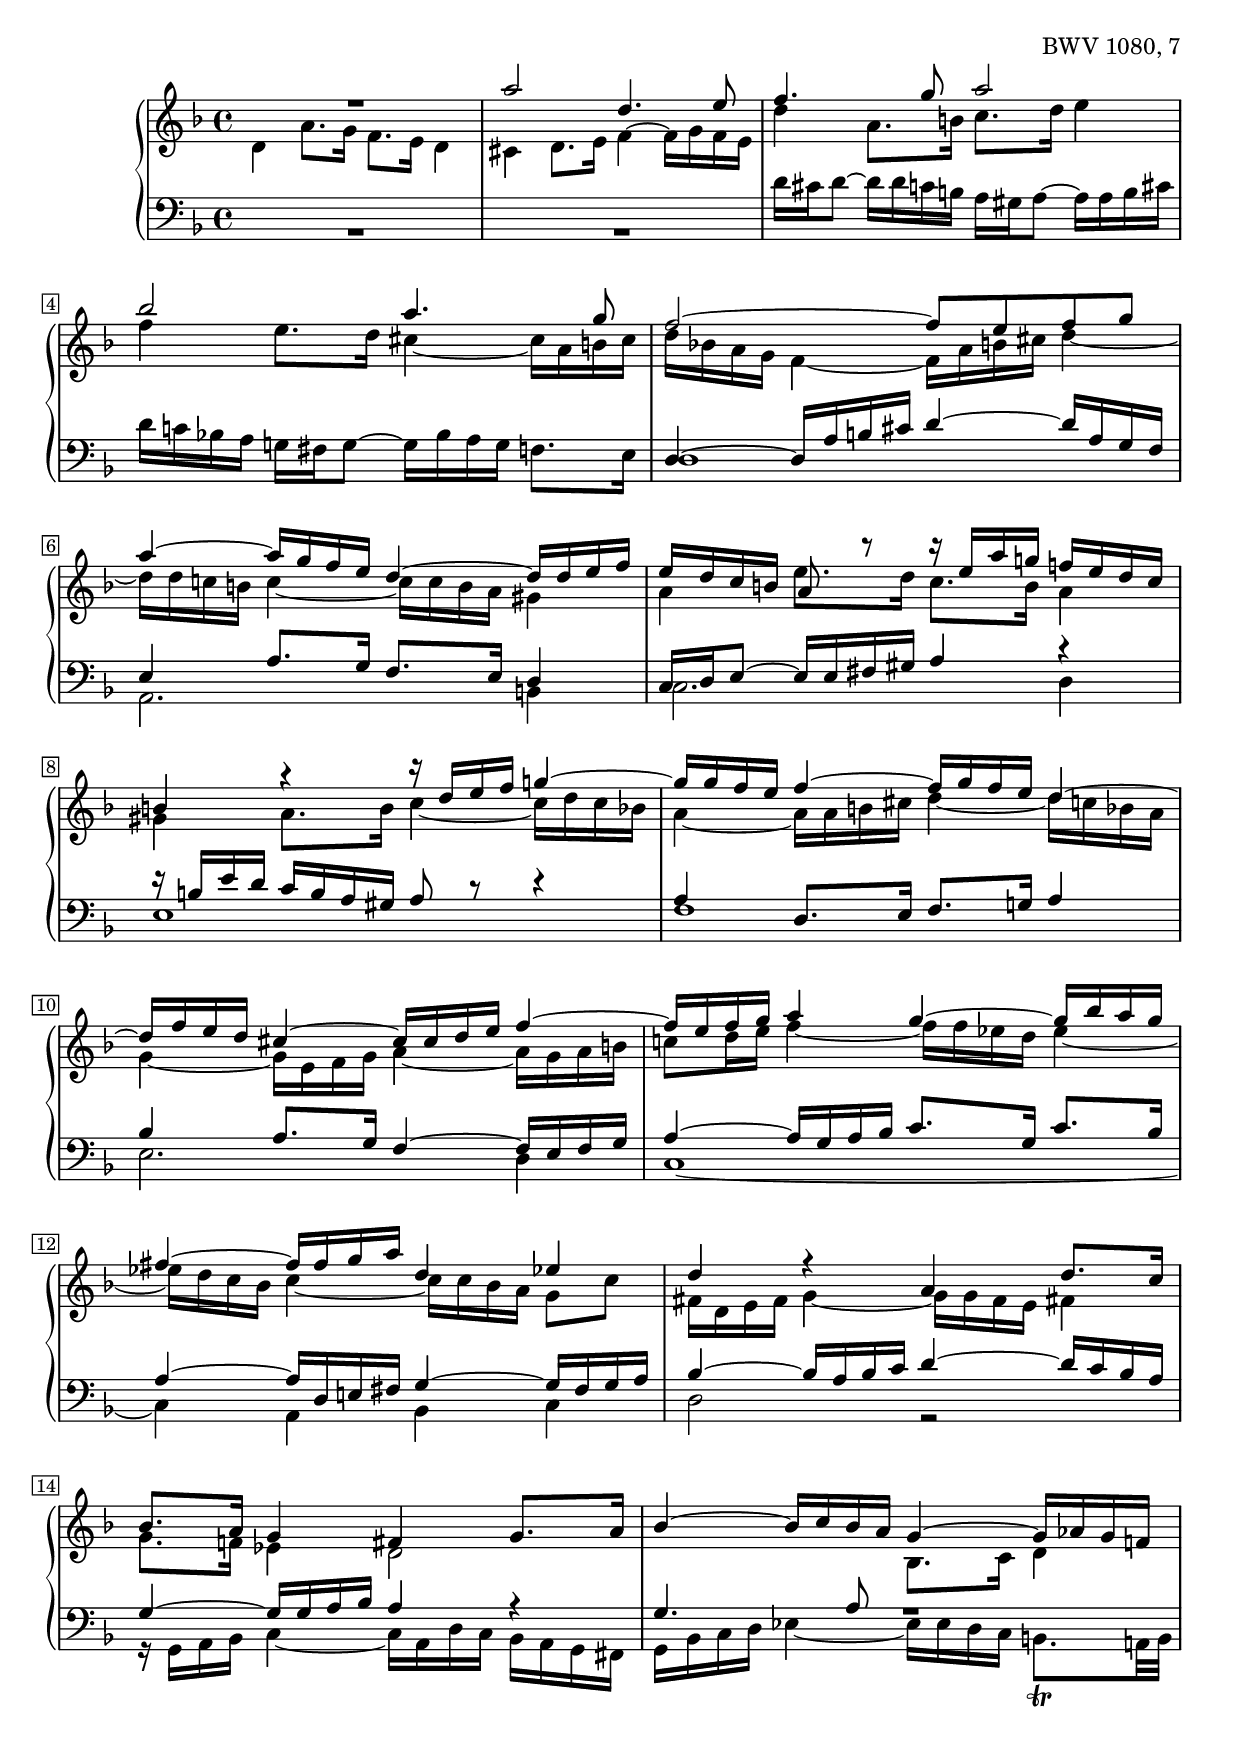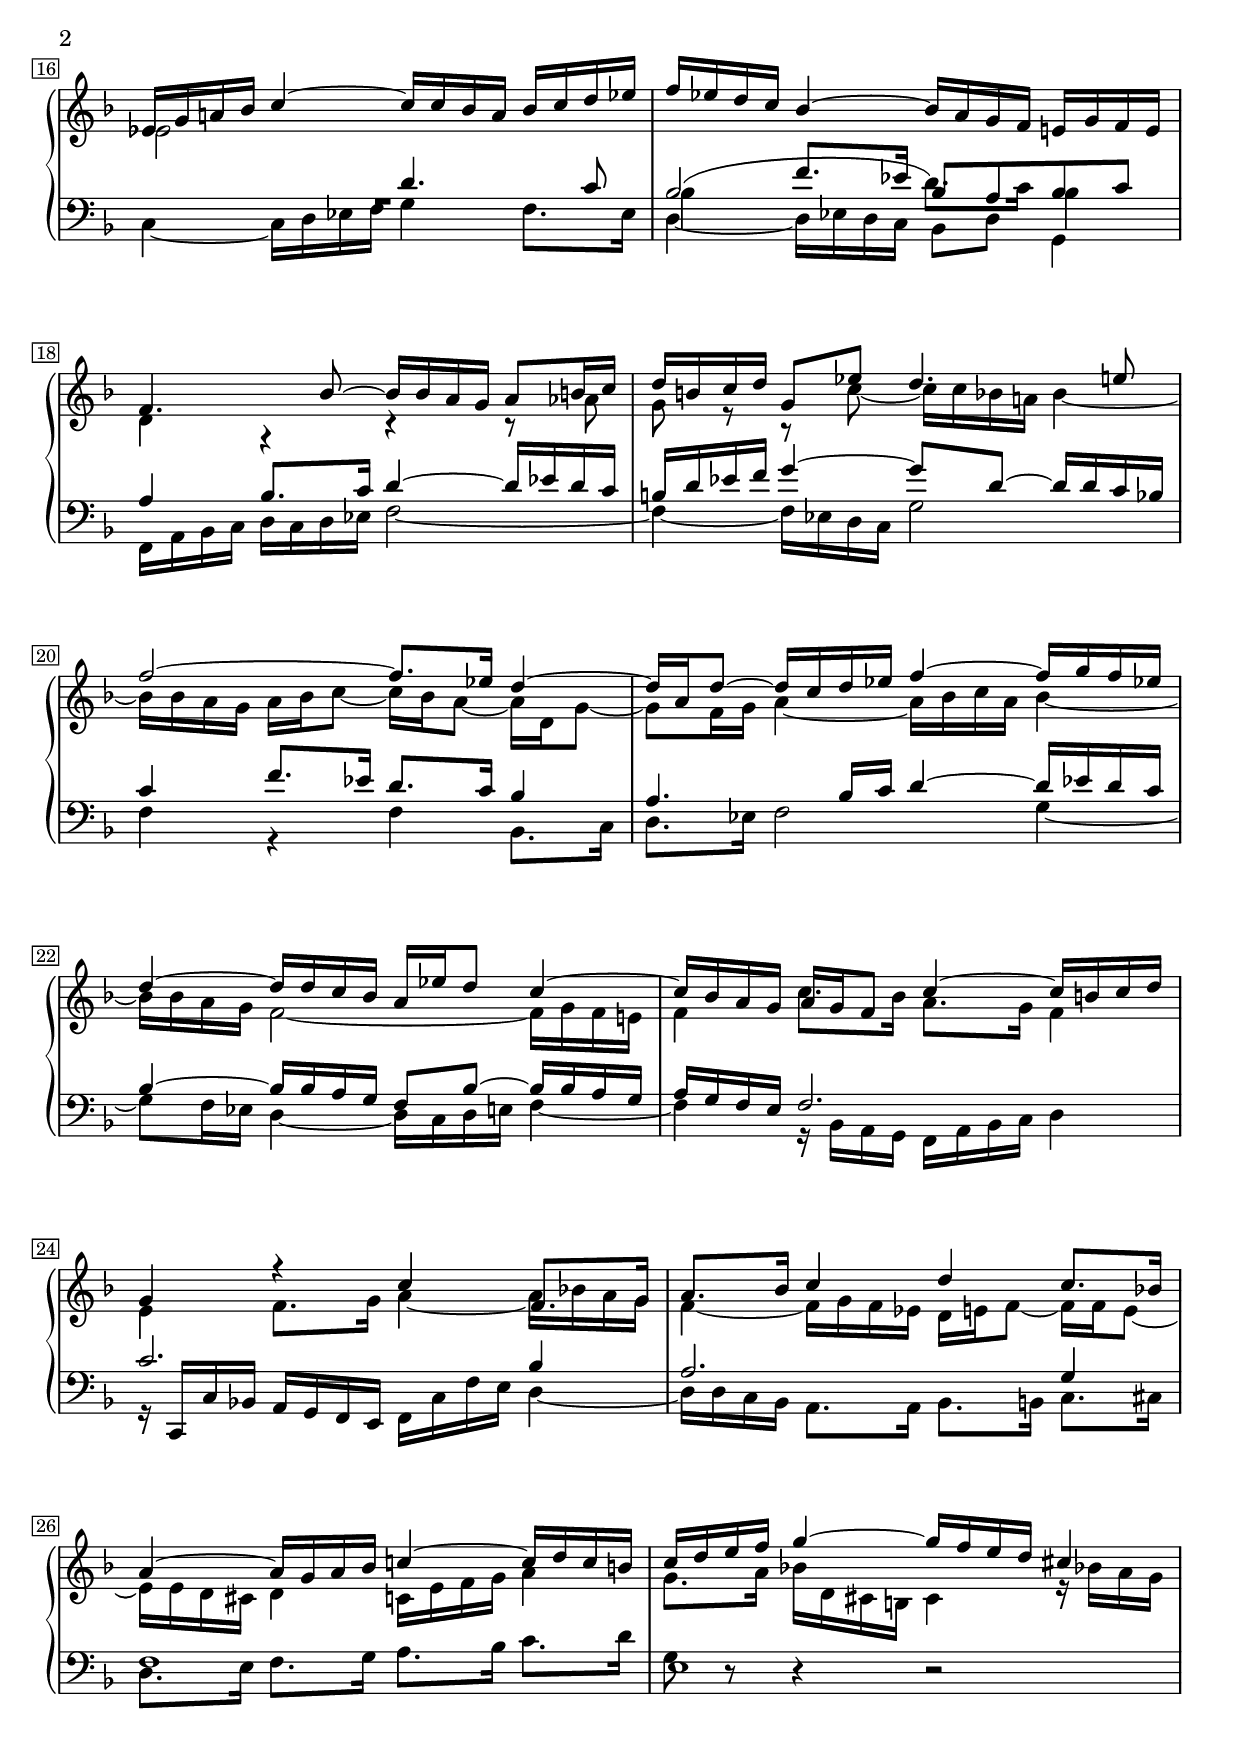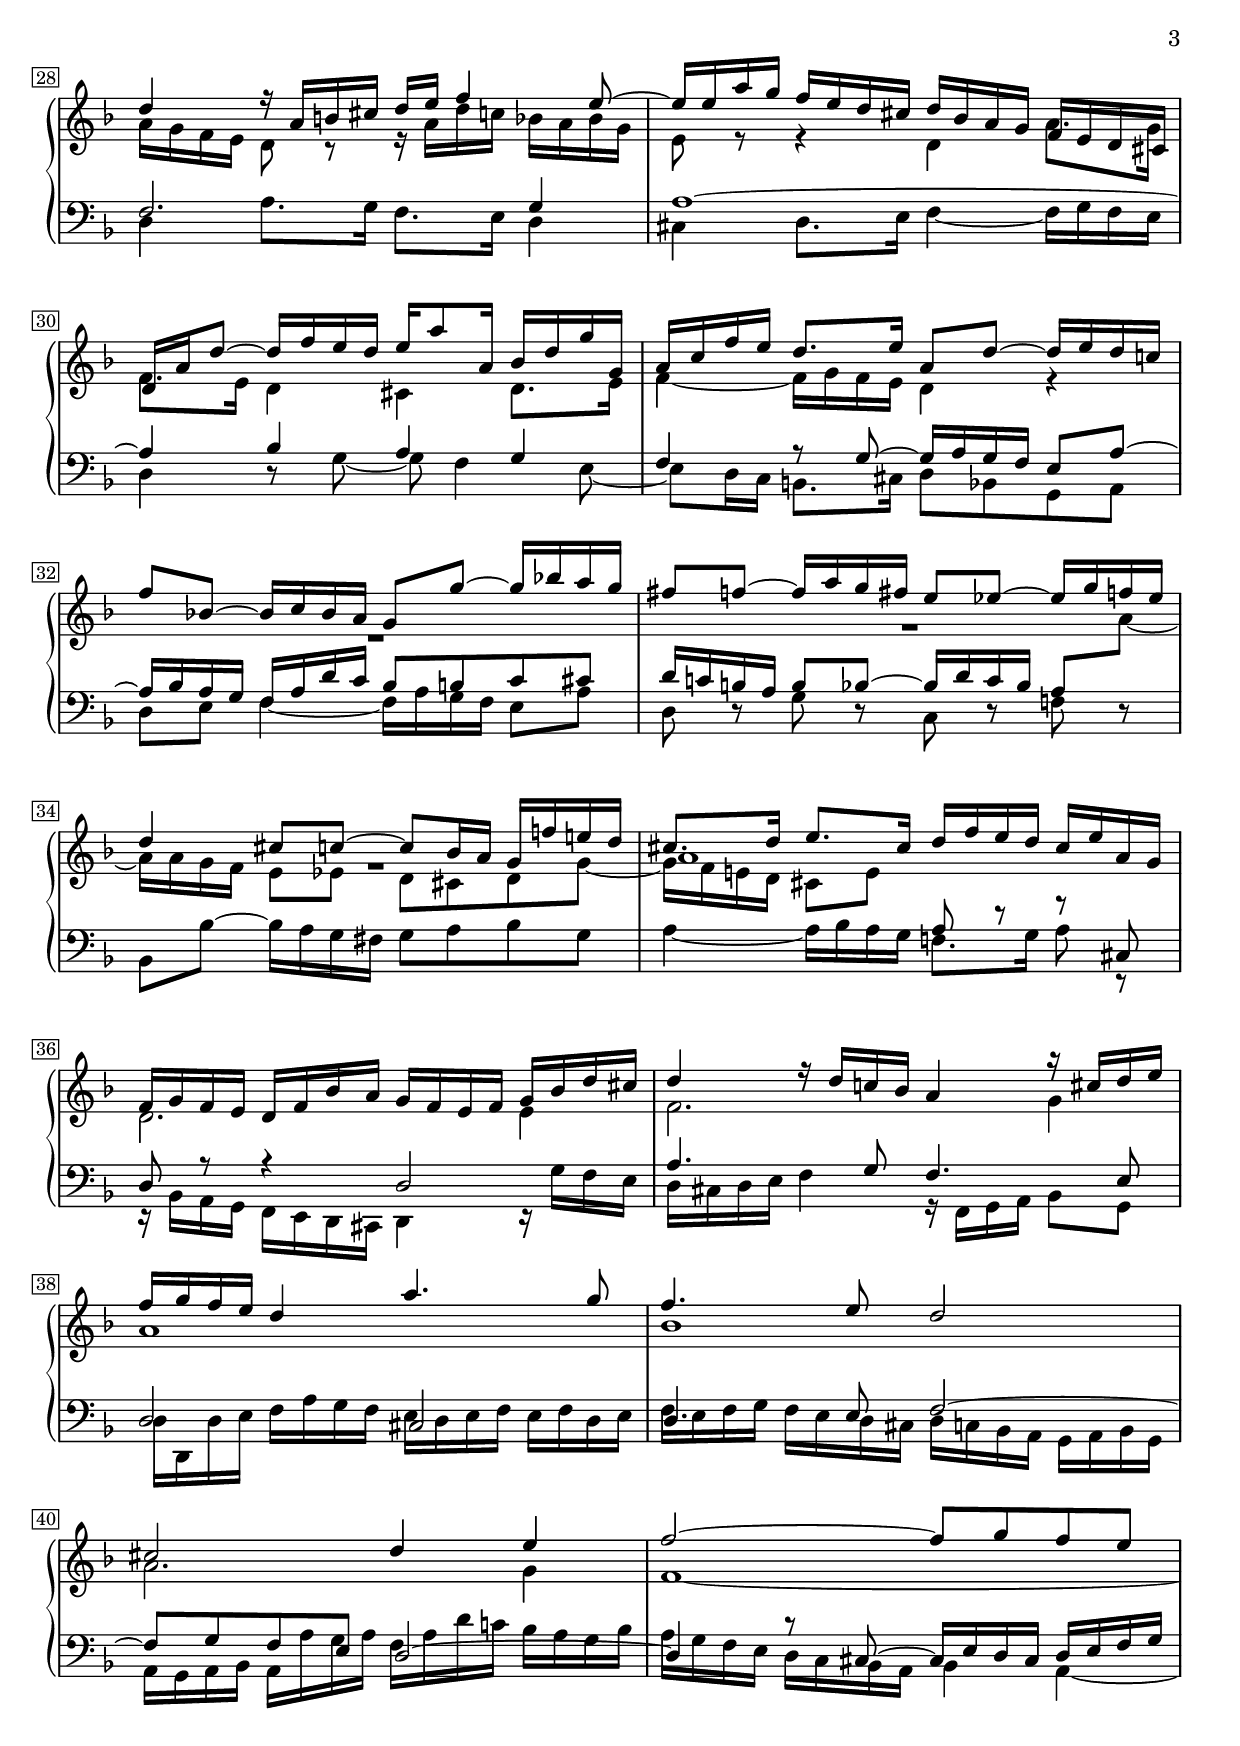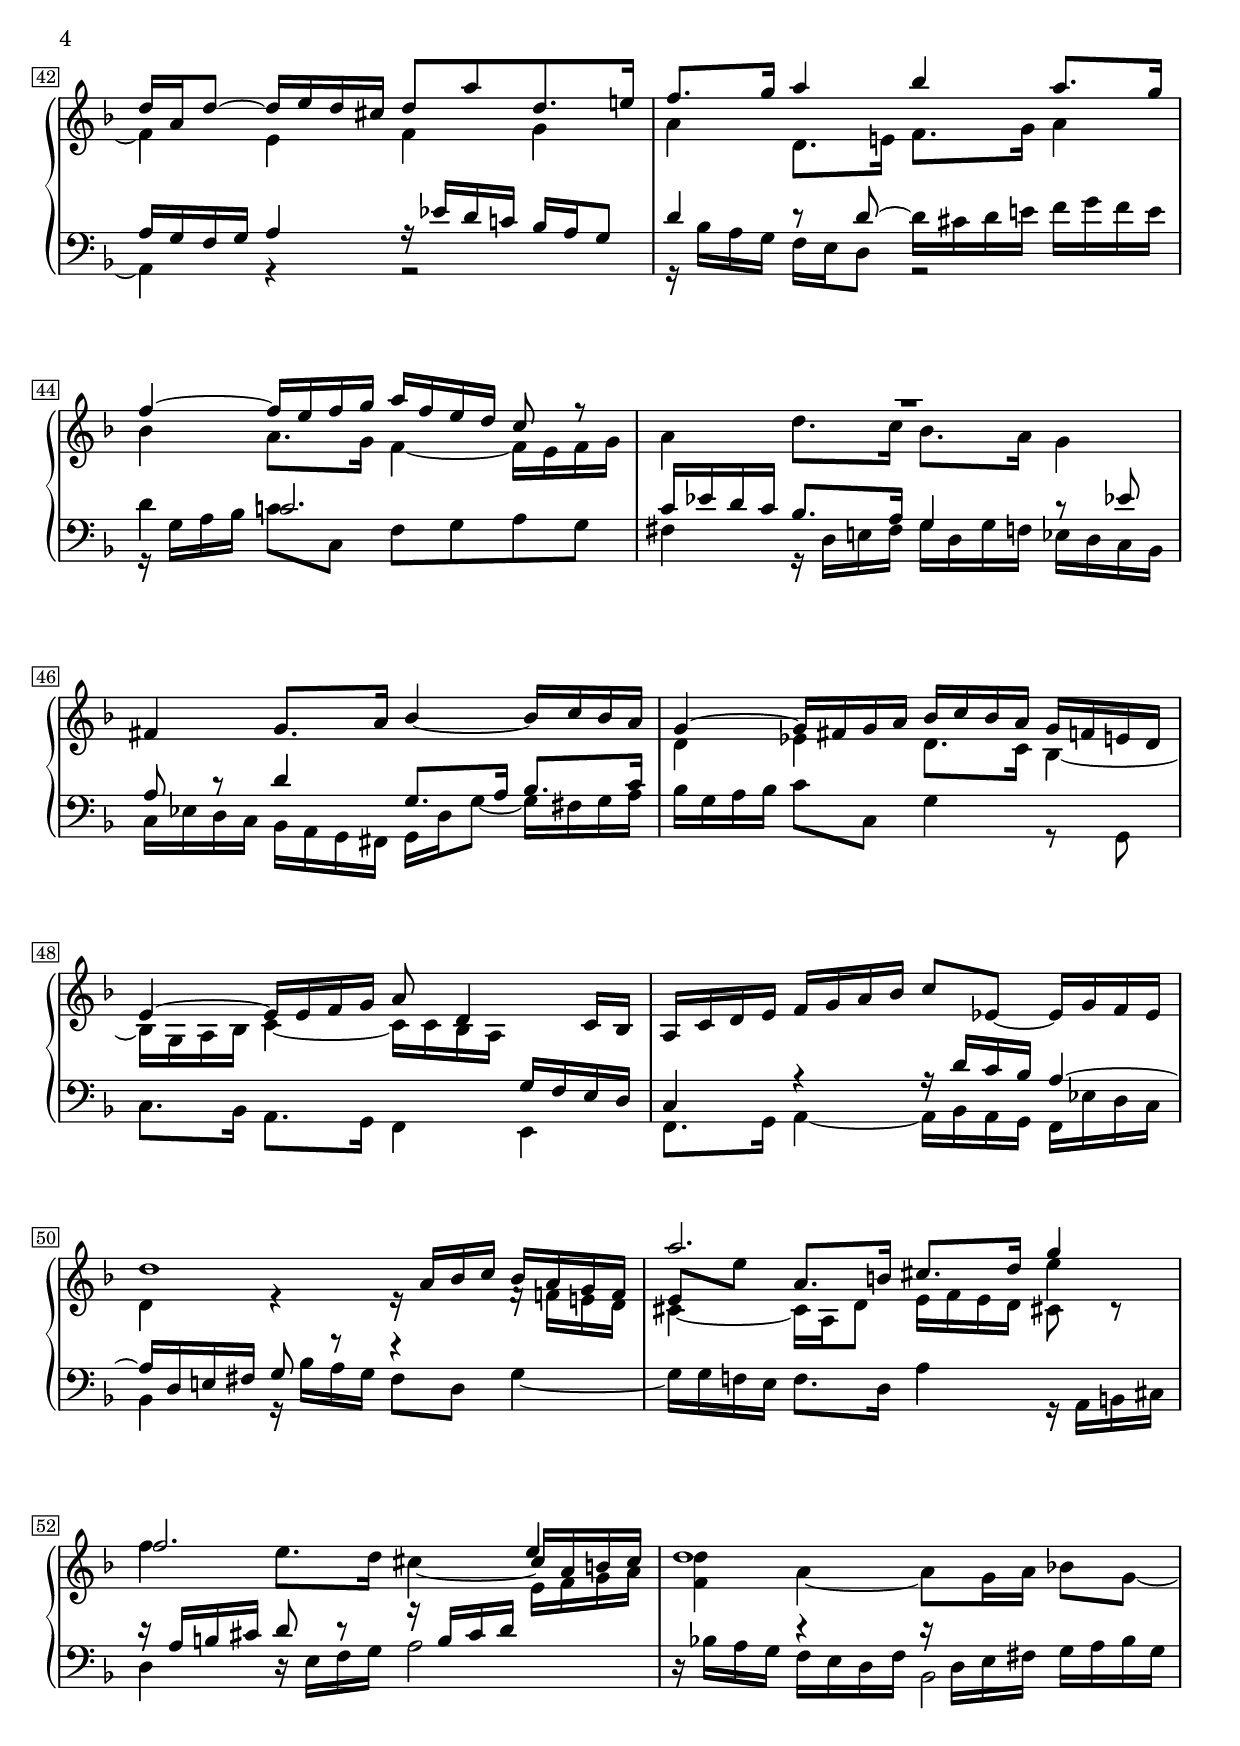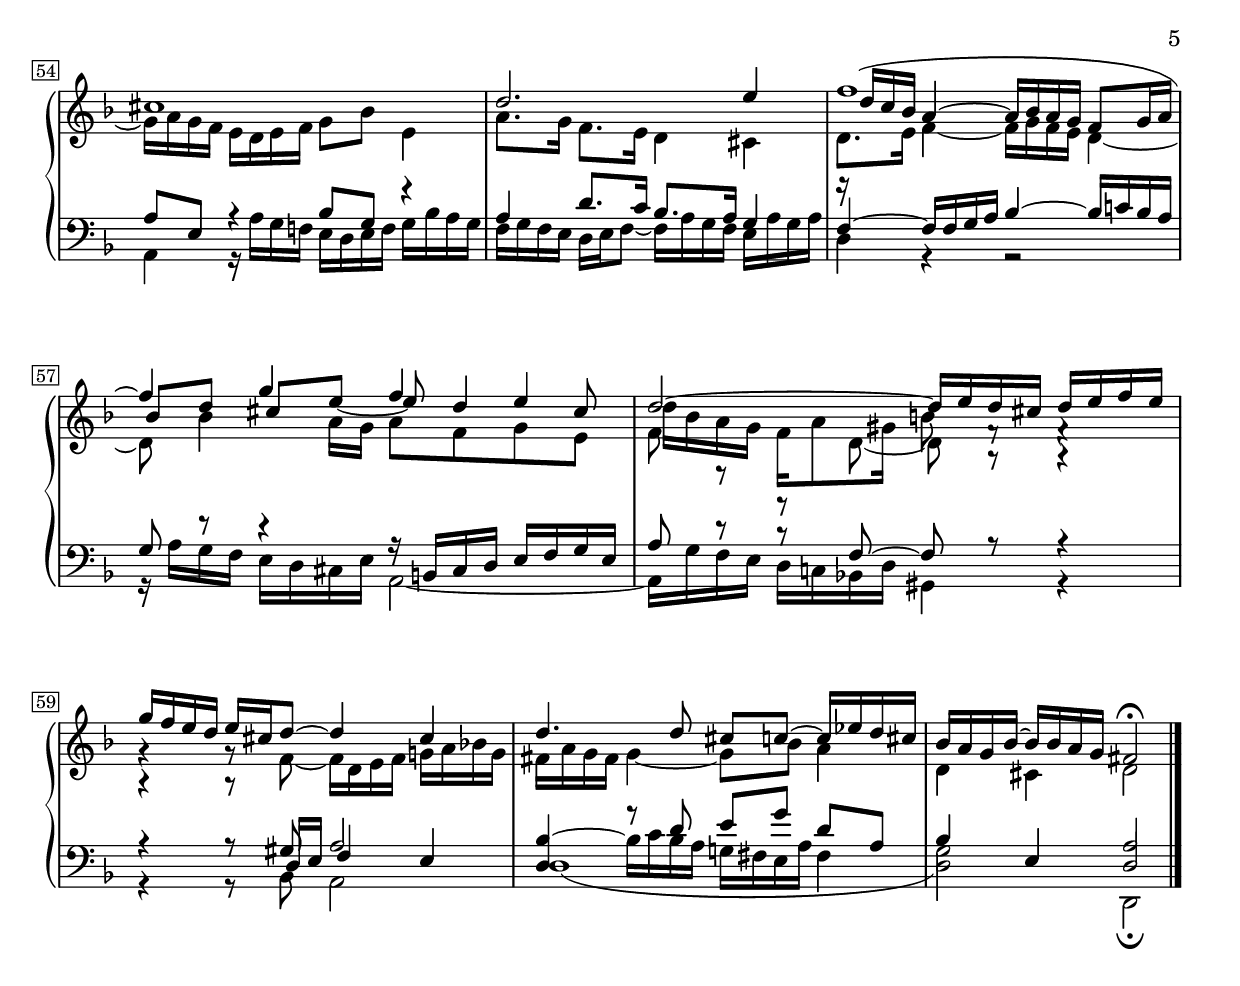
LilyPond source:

Global = {
  \key d \minor
  \time 4/4
  \include "../global.ly"
}

Soprano = \context Voice = "one" \relative c'' {
  \voiceOne
  %1
  | R1
  | a'2 d,4. e8
  | f4. g8 a2
  | bes a4. g8
  %5
  | f2~ f8 e f g
  | a4~ a16 g f e d4~ d16 d e f
  | e d c b
    \stemUp
    \once\override NoteColumn.force-hshift = #0.2 a8
    r r16 e'[ a g] f e d c
  | b4 r r16 d e f g4~
  | g16 g f e f4~ f16 g f e d4~
  %10
  | d16 f e d cis4~ cis16 cis d e f4~
  | f16 e f g a4 g~ g16 bes a g
  | fis4~ fis16 fis g a d,4 ees
  | d r a d8. c16
  | bes8. a16 g4 fis g8. a16
  %15
  | bes4~ bes16 c bes a g4~ g16 aes g f
  | ees g a! bes c4~ c16[ c bes a] bes c d ees
  | f ees d c bes4~ bes16[ a g f] e! g f e
  | f4. bes8~ bes16[ bes a g] a8 b16 c
  | d[ b c d] g,8 ees' d4. e8
  %20
  | f2~ f8. ees16 d4~
  | d16[ a d8~] d16 c d ees f4~ f16 g f ees!
  | d4~ d16 d c bes a ees' d8 c4~
  | c16[ bes a g] a g f8 c'4~ c16 b c d
  | g,4 r c f,8. g16
  %25
  | a8. bes16 c4 d c8. bes16
  | a4~ a16 g a bes c4~ c16 d c b
  | c d e f g4~ g16 f e d cis4
  | d r16 a b cis d e f4 e8~
  | e16[ e a g] f e d cis d[ bes a g] f e d cis
  %30
  | d[ a' d8~] d16 f e d e[ a8 a,16] bes d g g,
  | a[ c f e] d8. e16 a,8[ d~] d16 e d c
  | f8[ bes,!~] bes16 c bes a g8[ g'~] g16 bes a g
  | fis8[ f~] f16 a g fis e8[ ees~] ees16 g f ees
  | d4 cis8 c~ c8[ bes16 a] g f' e d
  %35
  | cis8. d16 e8. cis16 d[ f e d] cis e a, g
  | f[ g f e] d f bes a g[ f e f] g bes d cis
  | d4 r16 d c bes a4 r16 cis d e
  | f g f e d4 a'4. g8
  | f4. e8 d2
  %40
  | cis d4 e
  | f2~ f8 g f e
  | d16[ a d8~] d16 e d cis d8[ a' d,8. e16]
  | f8. g16 a4 bes a8. g16
  | f4~ f16 e f g a f e d c8 r
  | \override MultiMeasureRest.staff-position = #4
    R1
  | s1*4
  %50
  | d1
  | a'2. g4
  | f2. \once\override NoteColumn.force-hshift = #-0.4 e4
  | d1
  | cis
  %55
  | d2. e4
    \stemUp \tieUp << {
  |   \shape #'((0 . 1.5) (0 . 2) (0 . 3) (0 . 0)) Tie
      f1~
  |   f4 g f e
  |   d2~ d16[ e d cis] d e f e
  |   g[ f e d] e cis d8~ d4 cis
  %60
  |   d4. d8 cis[ c~] c16 ees d cis
  |   bes[ a g bes~] bes bes a g fis2\fermata
    } \new Voice {
        \stemDown \tieDown
  |     r16 \stemUp d' c bes a4^~ a16[ bes a g] f8 g16 a
  |     \shiftOn bes8[ d] cis e~ e d4 cis8
  |     \stemDown
        \once\override NoteColumn.force-hshift = #1.1
        \shiftOn d16[ bes a g] f a8 gis16 b8 f\rest f4\rest
  |     r r8 f~ f16[ d e f] g a bes g
  %60
  |     fis a g fis g4~ g8 bes a4
  |     d, cis d2
    } >>
    \bar"|."
}

Alto = \context Voice = "two" \relative c' {
  \voiceTwo
  | s1*2
  | d'4 a8. b16 c8. d16 e4
  | f e8. d16 cis4~ cis16 a b cis
  %5
  | d bes! a g f4~ f16 a b cis d4~
  | d16 d c! b c4~ c16 c b a gis4
  | a e'8. d16 c8. b16 a4
  | gis a8. b16 c4~ c16 d c bes
  | a4~ a16 a b cis d4~ d16 c bes a
  %10
  | g4~ g16 e f g a4~ a16 g a b
  | c8 d16 e f4~ f16 f ees d ees4~
  | ees16 d c bes c4~ c16[ c bes a] g8 c
  | fis,16 d e fis g4~ g16 g fis e fis!4
  | g8. f!16 ees4 d2
  %15
  | \change Staff = "lower"
    \stemUp
    g,4. a8
    \change Staff = "upper"
    \stemDown
    bes8. c16 d4
  | ees2
    \change Staff = "lower"
    \stemUp
    d4. c8
  | \shape #'((0 . 0.5) (0 . 2.2) (0 . 3) (0 . 1.2)) Tie
    bes2^~ bes8 a bes c
  | \change Staff = "upper"
    \stemDown d4 r r r8
    aes'
  | g r r c~ c16 c bes a bes4~
  %20
  | bes16[ bes a g] a bes c8~ c16[ bes a8~] a16 d, g8~
  | g f16 g a4~ a16 bes c a bes4~
  | bes16 bes a g f2~ f16 g f e
  | f4 c'8. bes16 a8. g16 f4
  | e f8. g16 a4~ a16 bes a g
  %25
  | f4~ f16 g f ees d[ e f8~] f16 f e8~
  | e16 e d cis d4 c16 e f g a4
  | g8.[ a16] bes d, cis b cis4 r16 bes'! a g
  | a g f e \stemDown d8 \stemNeutral r r16 a'[ d c] \stemDown bes a bes g
  | e8 r r4 d
    \once\override Beam.positions = #'(-4 . -5.8)
    a'8. g16
  %30
  | f8. e16 d4 cis d8. e16
  | f4~ f16 g f e d4 r
  | \override MultiMeasureRest.staff-position = #-6
    R1
    \override MultiMeasureRest.staff-position = #-4
    R1*2
  %35
  | \once\override NoteColumn.force-hshift = #0.7 a'1
  | d,2. e4
  | f2. g4
  | a1
  | bes
  %40
  | a2. g4
  | f1~
  | f4 e f g
  | a d,8. e16 f8. g16 a4
  | bes a8. g16 f4~ f16 e f g
  %45
  | a4 d8. c16 bes8. a16 g4
  | \stemUp fis g8. a16 bes4~ bes16 c bes a
  | g4^~ g16 fis g a bes[ c bes a] g f e d
  | e4^~ e16 e f g a8 d,4 c16 bes
  | a[ c d e] f g a bes c8[ ees,~] ees16 g f ees
  %50
  | \stemDown d4 r r16 \stemUp a'[ bes c] bes a g f
  | e8 \stemDown e' \stemUp a,8. b16 cis8. d16 \stemDown e4
  | f e8. d16 cis4~ \stemUp cis16 a b cis
  | \stemDown s4 a~ a8[ g16 a] bes8 g~
  | g16[ a g f] e d e f g8 bes e,4
  %55
  | a8. g16 f8. e16 d4 cis
  | d8. e16 f4~ f16 g f e d4~
  | d8 bes'4 a16 g a8 f g e
  | f r r d~ d a\rest a4\rest
  | a\rest a8\rest
    \change Staff = "lower"
    \stemUp
    gis a2
  %60
  | <d, bes'>4^~ \stemDown bes'16 c bes a g fis e a fis4
  | s2 \stemUp a
}

Tenor = \context Voice = "three" \relative c' {
  \voiceThree
  %1
  | \change Staff = "upper"
    \stemDown
    d4 a'8. g16 f8. e16 d4
  | cis d8. e16 f4~ f16 g f e
  | \change Staff = "lower"
    d[ cis d8~] d16 d c b] a[ gis a8~ ]a16 a b cis
  | d[ c! bes! a] g fis g8~ g16[ bes a g] f8. e16
  %5
  | \stemUp d4~ d16 a' b cis d4~ d16 a g f
  | e4 a8. g16 f8. e16 d4
  | c16[ d e8~] e16 e fis gis a4 r
  | r16 b[ e d] c b a gis a8 r r4
  | a4 d,8. e16 f8. g16 a4
  %10
  | bes a8. g16 f4~ f16 e f g
  | a4~ a16 g a bes c8.[ g16] c8. bes16
  | a4~ a16 d, e fis g4~ g16 fis g a
  | bes4~ bes16 a bes c d4~ d16 c bes a
  | g4~ g16 g a bes a4 r
  | R1*2
  %17
  | \stemDown
    \once\override NoteColumn.force-hshift = #1.1 bes4
    \stemUp f'8. ees16
    \stemDown
    \once\override Beam.positions = #'(1 . 1)
    d8.[ c16]
    \once\override NoteColumn.force-hshift = #1 bes4
  | \stemUp a bes8. c16 d4~ d16 ees d c
  | b d ees f g4~ g8[ d~] d16 d c bes
  %20
  | c4 f8. ees16 d8. c16 bes4
  | a4. bes16 c d4~ d16 ees d c
  | bes4~ bes16 bes a g f8[ bes~] bes16 bes a g
  | a g f e f2.
  | c'2. bes4
  %25
  | a2. g4
  | f1
  | e
  | f2. g4
  | a1~
  %30
  | a4 bes a g
  | f r8 g~ g16[ a g f] e8 a~
  | a16[ bes a g] f a d c bes8 b c cis
  | d16[ c! b a] b8 bes~ bes16[ d c bes] a8
    \change Staff = "upper"
    \stemDown
    a'_~
  | a16[ a g f] e8 ees d cis d g_~
  %35
  | \voiceOne \stemDown g16[ f e d]
    \voiceThree \stemDown cis8 e
    \change Staff = "lower"
    \stemUp
    a, r r cis,
  | d r r4 d2
  | a'4. g8 f4. e8
  | d2 cis
  | d4. e8 f2~
  %40
  | f8 g f e d2~
  | d4 r8 cis~ cis16[ e d cis] d e f g
  | a g f g a4 r16 ees'[ d c] bes a g8
  | d'4 r8 d~ \stemDown d16[ cis d e] f g f e
  | d4 \stemUp c2.
  %45
  | c16[ ees d c] bes8. a16 g4 r8 ees'!
  | a, r d4 g,8. a16 bes8. c16
  | \change Staff = "upper"
    \stemDown
    d4 ees d8. c16 bes4_~
  | bes16 g a bes c4_~ c16[ c bes a]
    \change Staff = "lower"
    \stemUp
    g f e d
  | c4 r r16 d' c bes a4~
  %50
  | a16[ d, e fis] g8 r r4
    \change Staff = "upper"
    \stemDown
    f'16\rest f! e d
  | cis4_~ cis16 a d8 e16[ f e d]
    \once\override NoteColumn.force-hshift = #0 cis!8 c\rest
  | \change Staff = "lower"
    \stemUp
    r16 a[ b cis] d8 r r16 b[ cis d]
    \change Staff = "upper"
    \stemDown e f g a
  | <f d'>4
    \change Staff = "lower"
    d\rest d16\rest d,[ e fis] g a bes g
  | \stemUp a8 e r4 bes'8 g r4
  %55
  | a4 d8. c16 bes8. a16 g4
  | f~ f16 f g a bes4~ bes16 c bes a
  | g8 r r4 r16 b,[ cis d] e f g e
  | a8 r r f~ f r r4
  | r r8
    \once\override Beam.positions = #'(4.5 . 4.5)
    d16 e f4 e
  %60
  | s4 r8 d' e[ g] d[ a]
  | bes4 e, \voiceTwo \stemUp d2
}

Bass = \context Voice = "four" \relative c {
  \voiceFour
  | \override MultiMeasureRest.staff-position = #-4
    R1*2
  | s1*2
  %5
  | d1
  | a2. b4
  | c2. d4
  | e1
  | f
  %10
  | e2. d4
  | c1~
  | c4 a bes c
  | d2 r
  | r16 g, a bes c4~ c16[ a d c] bes a g fis
  %15
  | g bes c d ees4~ ees16[ ees d c] b8.\trill a32 b
  | c4~ c16 d ees f g4 f8. ees16
  | d4~ d16 ees d c bes8 d g,4
  | f16[ a bes c] d c d ees f2~
  | f4~ f16 ees d c g'2
  %20
  | f4 r f bes,8. c16
  | d8. ees16 f2 g4~
  | g8 f16 ees d4~ d16 c d e f4~
  | f r16 bes,[ a g] f a bes c d4
  | r16 \stemUp c,[ c' bes!] a g f e \stemDown f c' f e d4~
  %25
  | d16[ d c bes] a8. a16 bes8.[ b16] c8. cis16
  | d8. e16 f8. g16 a8. bes16 c8. d16
  | g,8 d\rest d4\rest d2\rest
  | d4 a'8. g16 f8. e16 d4
  | cis d8. e16 f4~ f16 g f e
  %30
  | d4 d8\rest g~ g f4 e8~
  | e[ d16 c] b8. cis16 d8 bes g a
  | d e f4~ f16[ a g f] e8 a
  | d, d\rest g d\rest c d\rest f d\rest
  | bes[ bes'^~] bes16 a g fis g8 a bes g
  %35
  | a4~ a16 bes a g f8.[ g16] a8 r
  | r16 bes,[ a g] f e d cis d4 r16 g' f e
  | d cis d e f4 r16 f,[ g a] bes8 g
  | d'16[ d, d' e] f a g f e[ d e f] e f d e
  | f[ e f g] f e d cis d[ c bes a] g a bes g
  %40
  | a[ g a bes] a a' g a f[ a d c] bes a g bes
  | a[ g f e] d c bes a bes4 a~
  | a r r2
  | r16 bes'[ a g] f e d8 r2
  | r16 g[ a bes] c8 c, f g a g
  %45
  | fis4 r16 d e fis g[ d g f] ees d c bes
  | c[ ees d c] bes a g fis g[ d' g8~] g16 fis g a
  | bes[ g a bes] c8 c, g'4 r8 g,
  | c8. bes16 a8. g16 f4 e
  | f8. g16 a4~ a16[ bes a g] f ees' d c
  %50
  | bes4 r16 bes' a g fis8 d g4~
  | g16[ g f! e] f8. d16 a'4 r16 a, b cis
  | d4 d16\rest e f g a2
  | d,16\rest bes'[ a g] f e d f bes,2
  | a4 r16 a' g f e[ d e f] g bes a g
  %55
  | f[ g f e] d e f8~ f16[ a g f] e a g a
  | d,4 r r2
  | r16 a'[ g f] e d cis e a,2~
  | a16[ g' f e] d c bes d gis,4 r
  | r r8 bes a2
  %60
  | \shape #'((0 . 0) (0 . -2) (0 . -2) (0 . 0)) Tie
    d1~
  | <d g>2 d,\fermata
}

\score {
  \new PianoStaff
  <<
    \accidentalStyle Score.piano
    \context Staff = "upper" <<
      \set Staff.midiInstrument = #"acoustic grand"
      \Global
      \clef treble
      \Soprano
      \Alto
    >>
    \context Staff = "lower" <<
      \set Staff.midiInstrument = #"acoustic grand"
      \Global
      \clef bass
      \Tenor
      \Bass
    >>
  >>
  \header {
    %composer = "Johann Sebastian Bach"
    opus = "BWV 1080, 7"
    title = ##f
    subtitle = \markup { \smallCaps "Contrapunctus VII" }
    subsubtitle = "per Augmentationem et Diminutionem"
  }
  \layout { }
  \midi { \tempo 4=100 }
}
